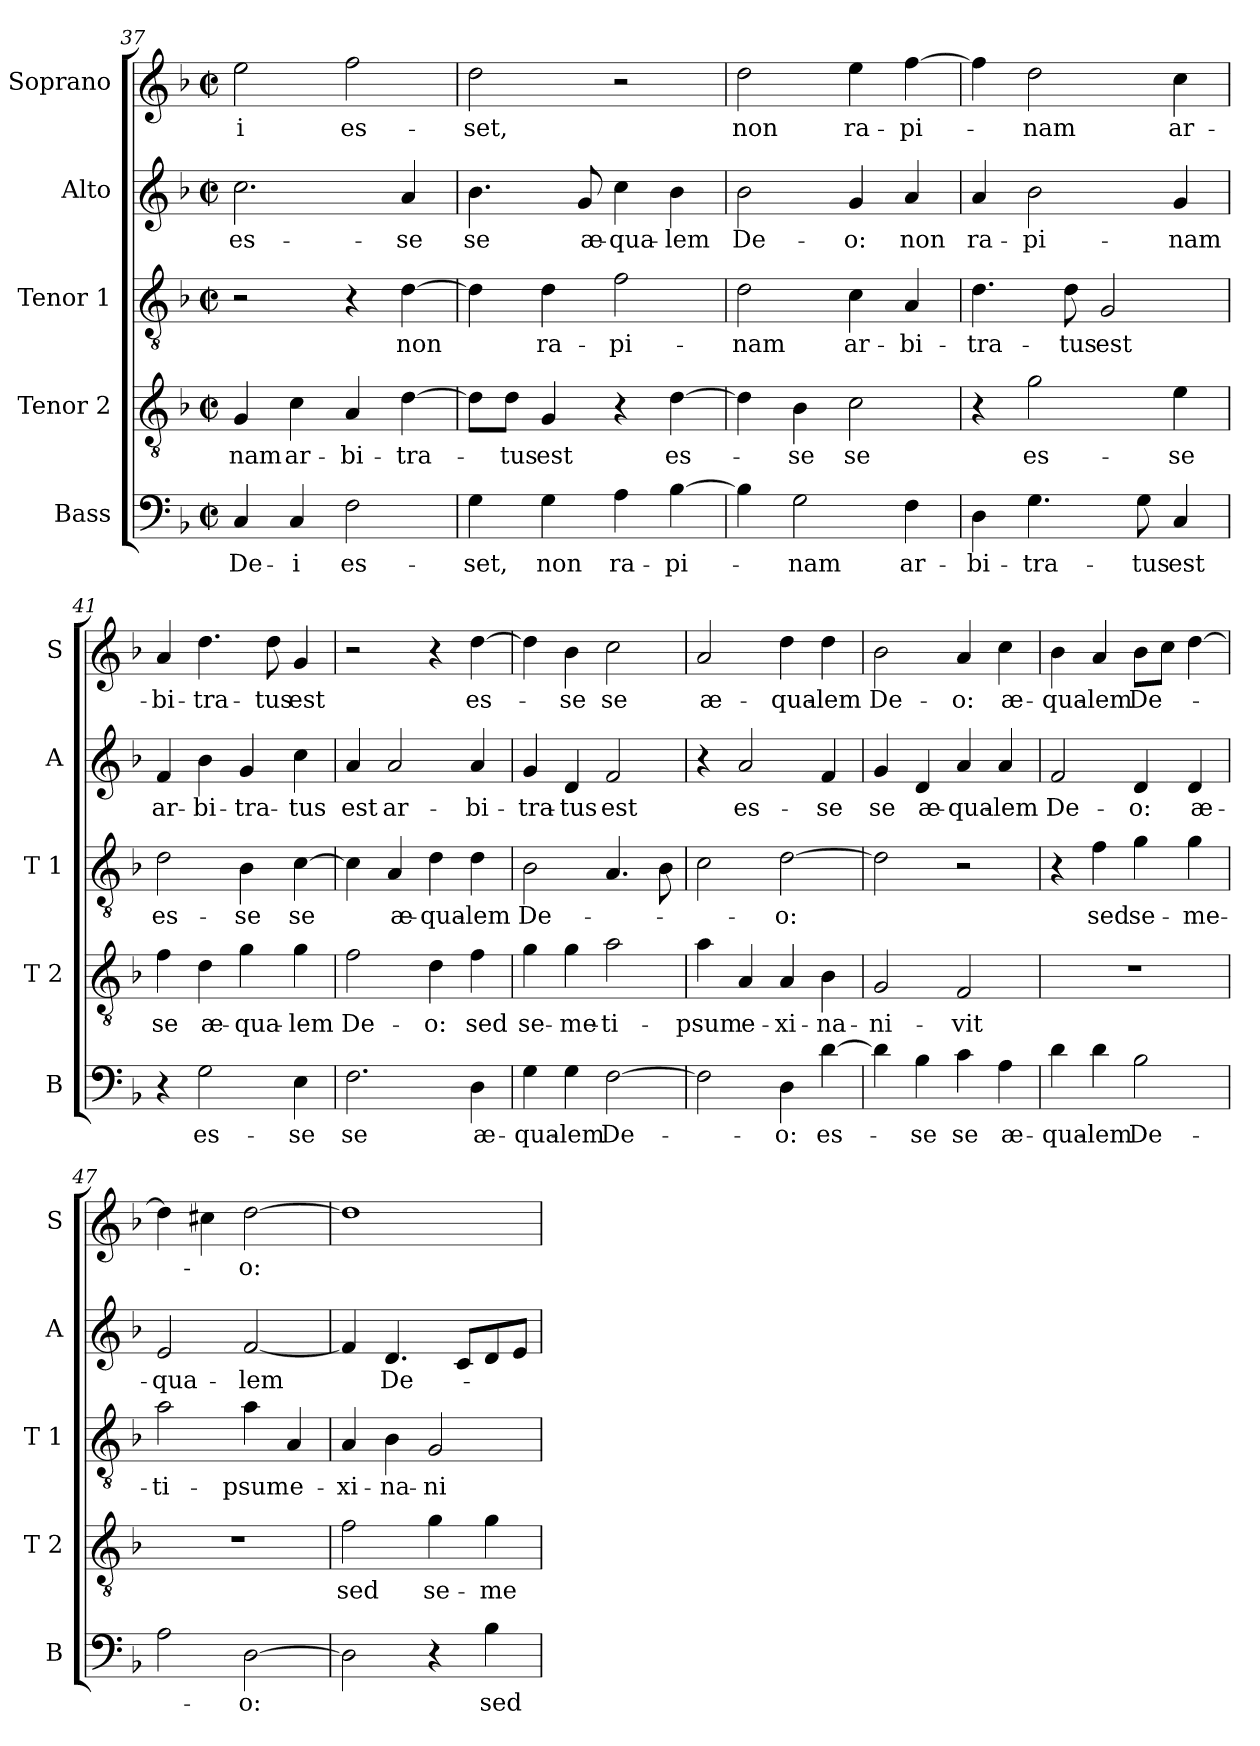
**kern	**text	**kern	**text	**kern	**text	**kern	**text	**kern	**text
*part5	*part5	*part4	*part4	*part3	*part3	*part2	*part2	*part1	*part1
*staff5	*staff5	*staff4	*staff4	*staff3	*staff3	*staff2	*staff2	*staff1	*staff1
*I"Bass	*	*I"Tenor 2	*	*I"Tenor 1	*	*I"Alto	*	*I"Soprano	*
*I'B	*	*I'T 2	*	*I'T 1	*	*I'A	*	*I'S	*
*clefF4	*	*clefGv2	*	*clefGv2	*	*clefG2	*	*clefG2	*
*k[b-]	*	*k[b-]	*	*k[b-]	*	*k[b-]	*	*k[b-]	*
*F:	*	*F:	*	*F:	*	*F:	*	*F:	*
*M2/2	*	*M2/2	*	*M2/2	*	*M2/2	*	*M2/2	*
*met(c|)	*	*met(c|)	*	*met(c|)	*	*met(c|)	*	*met(c|)	*
=37	=37	=37	=37	=37	=37	=37	=37	=37	=37
4C/	De-	4G/	-nam	2r	.	2.cc\	es-	2ee\	-i
4C/	-i	4c\	ar-	.	.	.	.	.	.
2F\	es-	4A/	-bi-	4r	.	.	.	2ff\	es-
.	.	[4d\	-tra-	[4d\	non	4a/	-se	.	.
=38	=38	=38	=38	=38	=38	=38	=38	=38	=38
4G\	-set,	8d\L]	.	4d\]	.	4.b-\	se	2dd\	-set,
.	.	8d\J	-tus	.	.	.	.	.	.
4G\	non	4G/	est	4d\	ra-	.	.	.	.
.	.	.	.	.	.	8g/	æ-	.	.
4A\	ra-	4r	.	2f\	-pi-	4cc\	-qua-	2r	.
[4B-\	-pi-	[4d\	es-	.	.	4b-\	-lem	.	.
=39	=39	=39	=39	=39	=39	=39	=39	=39	=39
4B-\]	.	4d\]	.	2d\	-nam	2b-\	De-	2dd\	non
2G\	-nam	4B-\	-se	.	.	.	.	.	.
.	.	2c\	se	4c\	ar-	4g/	-o:	4ee\	ra-
4F\	ar-	.	.	4A/	-bi-	4a/	non	[4ff\	-pi-
=40	=40	=40	=40	=40	=40	=40	=40	=40	=40
4D\	-bi-	4r	.	4.d\	-tra-	4a/	ra-	4ff\]	.
4.G\	-tra-	2g\	es-	.	.	2b-\	-pi-	2dd\	-nam
.	.	.	.	8d\	-tus	.	.	.	.
.	.	.	.	2G/	est	.	.	.	.
8G\	-tus	.	.	.	.	.	.	.	.
4C/	est	4e\	-se	.	.	4g/	-nam	4cc\	ar-
!!LO:PB:g=z
=41	=41	=41	=41	=41	=41	=41	=41	=41	=41
4r	.	4f\	se	2d\	es-	4f/	ar-	4a/	-bi-
2G\	es-	4d\	æ-	.	.	4b-\	-bi-	4.dd\	-tra-
.	.	4g\	-qua-	4B-\	-se	4g/	-tra-	.	.
.	.	.	.	.	.	.	.	8dd\	-tus
4E\	-se	4g\	-lem	[4c\	se	4cc\	-tus	4g/	est
=42	=42	=42	=42	=42	=42	=42	=42	=42	=42
2.F\	se	2f\	De-	4c\]	.	4a/	est	2r	.
.	.	.	.	4A/	æ-	2a/	ar-	.	.
.	.	4d\	-o:	4d\	-qua-	.	.	4r	.
4D\	æ-	4f\	sed	4d\	-lem	4a/	-bi-	[4dd\	es-
=43	=43	=43	=43	=43	=43	=43	=43	=43	=43
4G\	-qua-	4g\	se-	2B-\	De-	4g/	-tra-	4dd\]	.
4G\	-lem	4g\	-me-	.	.	4d/	-tus	4b-\	-se
[2F\	De-	2a\	-ti-	4.A/	.	2f/	est	2cc\	se
.	.	.	.	8B-\	.	.	.	.	.
=44	=44	=44	=44	=44	=44	=44	=44	=44	=44
2F\]	.	4a\	-psum	2c\	.	4r	.	2a/	æ-
.	.	4A/	e-	.	.	2a/	es-	.	.
4D\	-o:	4A/	-xi-	[2d\	-o:	.	.	4dd\	-qua-
[4d\	es-	4B-\	-na-	.	.	4f/	-se	4dd\	-lem
=45	=45	=45	=45	=45	=45	=45	=45	=45	=45
4d\]	.	2G/	-ni-	2d\]	.	4g/	se	2b-\	De-
4B-\	-se	.	.	.	.	4d/	æ-	.	.
4c\	se	2F/	-vit	2r	.	4a/	-qua-	4a/	-o:
4A\	æ-	.	.	.	.	4a/	-lem	4cc\	æ-
!!LO:LB:g=z
=46	=46	=46	=46	=46	=46	=46	=46	=46	=46
4d\	-qua-	1r	.	4r	.	2f/	De-	4b-\	-qua-
4d\	-lem	.	.	4f\	sed	.	.	4a/	-lem
2B-\	De-	.	.	4g\	se-	4d/	-o:	8b-\L	De-
.	.	.	.	.	.	.	.	8cc\J	.
.	.	.	.	4g\	-me-	4d/	æ-	[4dd\	.
=47	=47	=47	=47	=47	=47	=47	=47	=47	=47
2A\	.	1r	.	2a\	-ti-	2e/	-qua-	4dd\]	.
.	.	.	.	.	.	.	.	4cc#X\	.
[2D\	-o:	.	.	4a\	-psum	[2f/	-lem	[2dd\	-o:
.	.	.	.	4A/	e-	.	.	.	.
=48	=48	=48	=48	=48	=48	=48	=48	=48	=48
2D\]	.	2f\	sed	4A/	-xi-	4f/]	.	1dd]	.
.	.	.	.	4B-\	-na-	4.d/	De-	.	.
4r	.	4g\	se-	2G/	-ni-	.	.	.	.
.	.	.	.	.	.	8c/L	.	.	.
4B-\	sed	4g\	-me-	.	.	8d/	.	.	.
.	.	.	.	.	.	8e/J	.	.	.
=	=	=	=	=	=	=	=	=	=
*-	*-	*-	*-	*-	*-	*-	*-	*-	*-
